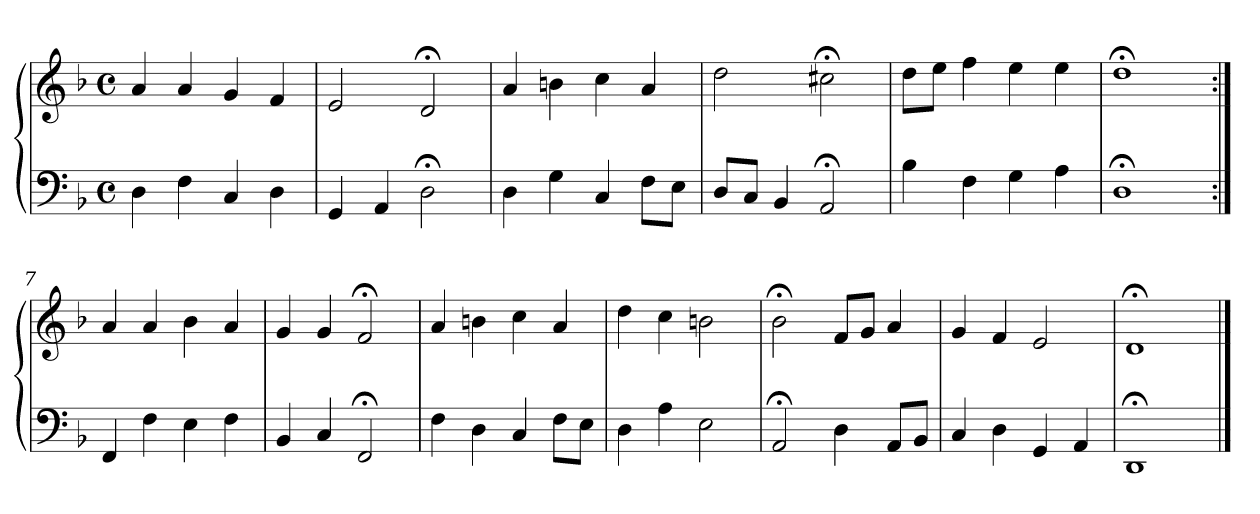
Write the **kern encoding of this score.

**kern	**kern
*part1	*part1
*staff2	*staff1
*clefF4	*clefG2
*k[b-]	*k[b-]
*M4/4	*M4/4
*met(c)	*met(c)
=1	=1
4D	4a
4F	4a
4C	4g
4D	4f
=2	=2
4GG	2e
4AA	.
2D;<	2d;<
=3	=3
4D	4a
4G	4bn
4C	4cc
8FL	4a
8EJ	.
=4	=4
8DL	2dd
8CJ	.
4BB-	.
2AA;<	2cc#X;<
=5	=5
4B-	8ddL
.	8eeJ
4F	4ff
4G	4ee
4A	4ee
=6	=6
1D;<	1dd;<
=7:|!	=7:|!
4FF	4a
4F	4a
4E	4b-
4F	4a
!!LO:LB:g=z
=8	=8
4BB-	4g
4C	4g
2FF;<	2f;<
=9	=9
4F	4a
4D	4bn
4C	4cc
8FL	4a
8EJ	.
=10	=10
4D	4dd
4A	4cc
2E	2bn
=11	=11
2AA;<	2b-;<
4D	8fL
.	8gJ
8AAL	4a
8BB-J	.
=12	=12
4C	4g
4D	4f
4GG	2e
4AA	.
=13	=13
1DD;<	1d;<
==	==
*-	*-
